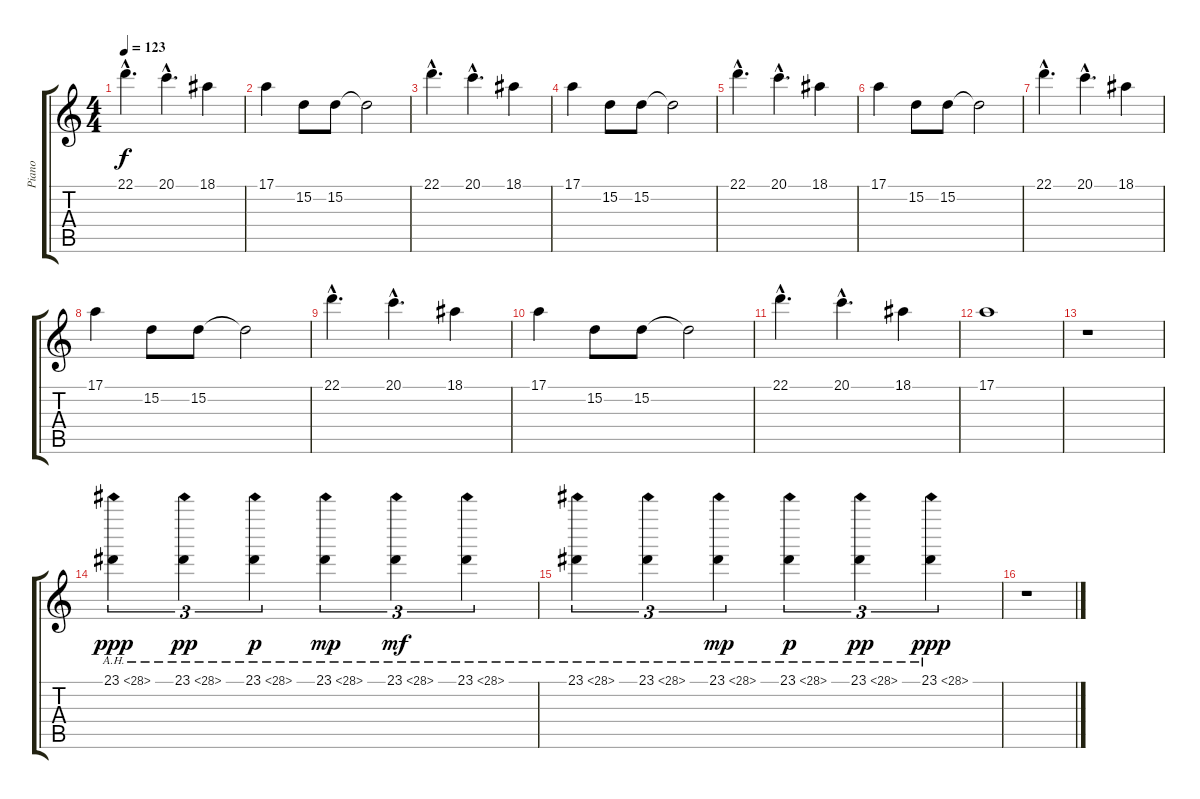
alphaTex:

\track ("Piano" "Piano") {instrument acousticgrandpiano}
\staff {score tabs}
\tuning (E4 B3 G3 D3 A2 E2) {hide}
\ts (4 4)
\tempo 123
\clef g2
\ks c
22.1{hac}.4{d dy f instrument acousticgrandpiano} 20.1{hac}.4{d} 18.1.4 |
17.1.4 15.2.8 15.2.8 15.2{t}.2 |
22.1{hac}.4{d} 20.1{hac}.4{d} 18.1.4 |
17.1.4 15.2.8 15.2.8 15.2{t}.2 |
22.1{hac}.4{d} 20.1{hac}.4{d} 18.1.4 |
17.1.4 15.2.8 15.2.8 15.2{t}.2 |
22.1{hac}.4{d} 20.1{hac}.4{d} 18.1.4 |
17.1.4 15.2.8 15.2.8 15.2{t}.2 |
22.1{hac}.4{d} 20.1{hac}.4{d} 18.1.4 |
17.1.4 15.2.8 15.2.8 15.2{t}.2 |
22.1{hac}.4{d} 20.1{hac}.4{d} 18.1.4 |
17.1.1 |
r.1 |
23.1{ah 5}.4{tu (3 2) dy ppp} 23.1{ah 5}.4{tu (3 2) dy pp} 23.1{ah 5}.4{tu (3 2) dy p} 23.1{ah 5}.4{tu (3 2) dy mp} 23.1{ah 5}.4{tu (3 2) dy mf} 23.1{ah 5}.4{tu (3 2)} |
23.1{ah 5}.4{tu (3 2)} 23.1{ah 5}.4{tu (3 2)} 23.1{ah 5}.4{tu (3 2) dy mp} 23.1{ah 5}.4{tu (3 2) dy p} 23.1{ah 5}.4{tu (3 2) dy pp} 23.1{ah 5}.4{tu (3 2) dy ppp} |
r.1
